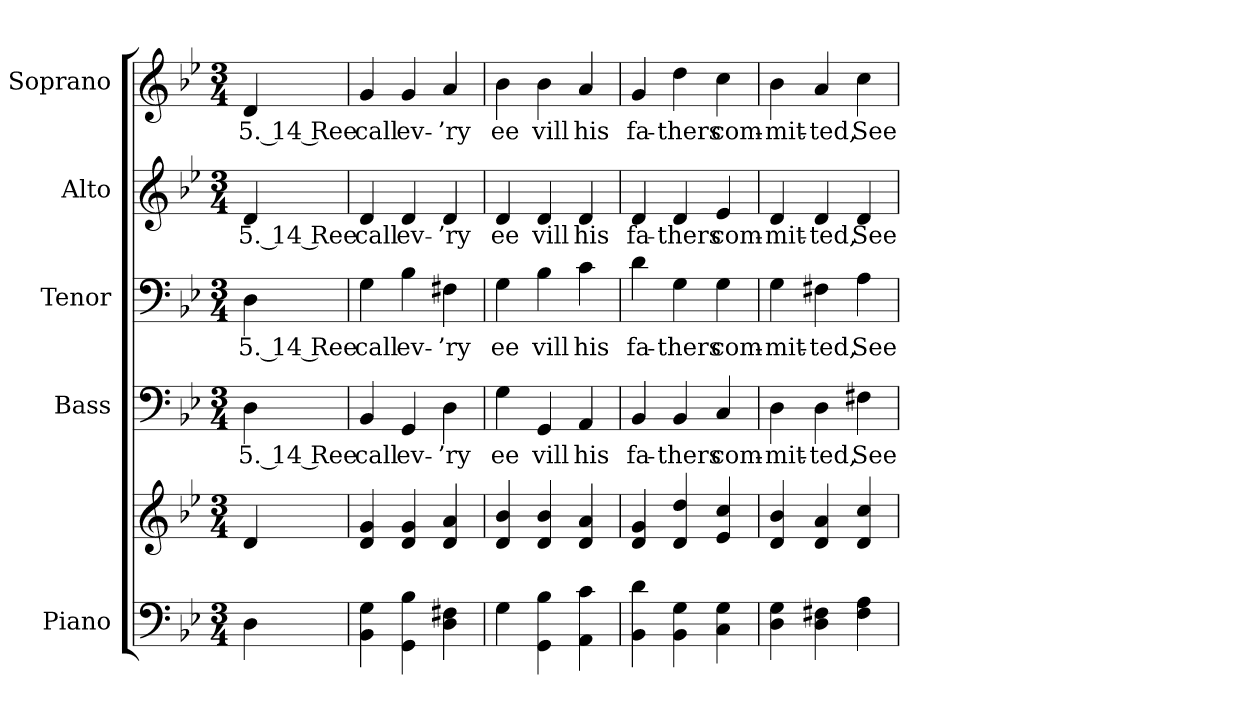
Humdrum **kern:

**kern	**kern	**kern	**text	**kern	**text	**kern	**text	**kern	**text
*part5	*part5	*part4	*part4	*part3	*part3	*part2	*part2	*part1	*part1
*staff6	*staff5	*staff4	*staff4	*staff3	*staff3	*staff2	*staff2	*staff1	*staff1
*I"Piano	*	*I"Bass	*	*I"Tenor	*	*I"Alto	*	*I"Soprano	*
*I'Pno.	*	*I'B.	*	*I'T.	*	*I'A.	*	*I'S.	*
!!LO:PB:g=z
*clefF4	*clefG2	*clefF4	*	*clefF4	*	*clefG2	*	*clefG2	*
*k[b-e-]	*k[b-e-]	*k[b-e-]	*	*k[b-e-]	*	*k[b-e-]	*	*k[b-e-]	*
*B-:	*B-:	*B-:	*	*B-:	*	*B-:	*	*B-:	*
*M3/4	*M3/4	*M3/4	*	*M3/4	*	*M3/4	*	*M3/4	*
=	=	=	=	=	=	=	=	=	=
!	!	!	!LO:LY:b:color=#000000	!	!	!	!	!	!
!	!	!	!	!	!LO:LY:b:color=#000000	!	!	!	!
!	!	!	!	!	!	!	!LO:LY:b:color=#000000	!	!
!	!	!	!	!	!	!	!	!	!LO:LY:b:color=#000000
4Di\	4di/	4Di\	5. 14 Ree	4Di\	5. 14 Ree	4di/	5. 14 Ree	4di/	5. 14 Ree
=1	=1	=1	=1	=1	=1	=1	=1	=1	=1
!	!	!	!LO:LY:b:color=#000000	!	!	!	!	!	!
!	!	!	!	!	!LO:LY:b:color=#000000	!	!	!	!
!	!	!	!	!	!	!	!LO:LY:b:color=#000000	!	!
!	!	!	!	!	!	!	!	!	!LO:LY:b:color=#000000
4BB-i\ 4Gi	4di/ 4gi	4BB-i/	call	4Gi\	call	4di/	call	4gi/	call
!	!	!	!LO:LY:b:color=#000000	!	!	!	!	!	!
!	!	!	!	!	!LO:LY:b:color=#000000	!	!	!	!
!	!	!	!	!	!	!	!LO:LY:b:color=#000000	!	!
!	!	!	!	!	!	!	!	!	!LO:LY:b:color=#000000
4GGi\ 4B-i	4di/ 4gi	4GGi/	ev-	4B-i\	ev-	4di/	ev-	4gi/	ev-
!	!	!	!LO:LY:b:color=#000000	!	!	!	!	!	!
!	!	!	!	!	!LO:LY:b:color=#000000	!	!	!	!
!	!	!	!	!	!	!	!LO:LY:b:color=#000000	!	!
!	!	!	!	!	!	!	!	!	!LO:LY:b:color=#000000
4Di\ 4F#Xi	4di/ 4ai	4Di\	-’ry	4F#Xi\	-’ry	4di/	-’ry	4ai/	-’ry
=2	=2	=2	=2	=2	=2	=2	=2	=2	=2
!	!	!	!LO:LY:b:color=#000000	!	!	!	!	!	!
!	!	!	!	!	!LO:LY:b:color=#000000	!	!	!	!
!	!	!	!	!	!	!	!LO:LY:b:color=#000000	!	!
!	!	!	!	!	!	!	!	!	!LO:LY:b:color=#000000
4Gi\	4di/ 4b-i	4Gi\	ee	4Gi\	ee	4di/	ee	4b-i\	ee
!	!	!	!LO:LY:b:color=#000000	!	!	!	!	!	!
!	!	!	!	!	!LO:LY:b:color=#000000	!	!	!	!
!	!	!	!	!	!	!	!LO:LY:b:color=#000000	!	!
!	!	!	!	!	!	!	!	!	!LO:LY:b:color=#000000
4GGi\ 4B-i	4di/ 4b-i	4GGi/	vill	4B-i\	vill	4di/	vill	4b-i\	vill
!	!	!	!LO:LY:b:color=#000000	!	!	!	!	!	!
!	!	!	!	!	!LO:LY:b:color=#000000	!	!	!	!
!	!	!	!	!	!	!	!LO:LY:b:color=#000000	!	!
!	!	!	!	!	!	!	!	!	!LO:LY:b:color=#000000
4AAi\ 4ci	4di/ 4ai	4AAi/	his	4ci\	his	4di/	his	4ai/	his
=3	=3	=3	=3	=3	=3	=3	=3	=3	=3
!	!	!	!LO:LY:b:color=#000000	!	!	!	!	!	!
!	!	!	!	!	!LO:LY:b:color=#000000	!	!	!	!
!	!	!	!	!	!	!	!LO:LY:b:color=#000000	!	!
!	!	!	!	!	!	!	!	!	!LO:LY:b:color=#000000
4BB-i\ 4di	4di/ 4gi	4BB-i/	fa-	4di\	fa-	4di/	fa-	4gi/	fa-
!	!	!	!LO:LY:b:color=#000000	!	!	!	!	!	!
!	!	!	!	!	!LO:LY:b:color=#000000	!	!	!	!
!	!	!	!	!	!	!	!LO:LY:b:color=#000000	!	!
!	!	!	!	!	!	!	!	!	!LO:LY:b:color=#000000
4BB-i\ 4Gi	4di/ 4ddi	4BB-i/	-thers	4Gi\	-thers	4di/	-thers	4ddi\	-thers
!	!	!	!LO:LY:b:color=#000000	!	!	!	!	!	!
!	!	!	!	!	!LO:LY:b:color=#000000	!	!	!	!
!	!	!	!	!	!	!	!LO:LY:b:color=#000000	!	!
!	!	!	!	!	!	!	!	!	!LO:LY:b:color=#000000
4Ci\ 4Gi	4e-i/ 4cci	4Ci/	com-	4Gi\	com-	4e-i/	com-	4cci\	com-
=4	=4	=4	=4	=4	=4	=4	=4	=4	=4
!	!	!	!LO:LY:b:color=#000000	!	!	!	!	!	!
!	!	!	!	!	!LO:LY:b:color=#000000	!	!	!	!
!	!	!	!	!	!	!	!LO:LY:b:color=#000000	!	!
!	!	!	!	!	!	!	!	!	!LO:LY:b:color=#000000
4Di\ 4Gi	4di/ 4b-i	4Di\	-mit-	4Gi\	-mit-	4di/	-mit-	4b-i\	-mit-
!	!	!	!LO:LY:b:color=#000000	!	!	!	!	!	!
!	!	!	!	!	!LO:LY:b:color=#000000	!	!	!	!
!	!	!	!	!	!	!	!LO:LY:b:color=#000000	!	!
!	!	!	!	!	!	!	!	!	!LO:LY:b:color=#000000
4Di\ 4F#Xi	4di/ 4ai	4Di\	-ted,	4F#Xi\	-ted,	4di/	-ted,	4ai/	-ted,
!	!	!	!LO:LY:b:color=#000000	!	!	!	!	!	!
!	!	!	!	!	!LO:LY:b:color=#000000	!	!	!	!
!	!	!	!	!	!	!	!LO:LY:b:color=#000000	!	!
!	!	!	!	!	!	!	!	!	!LO:LY:b:color=#000000
4F#i\ 4Ai	4di/ 4cci	4F#Xi\	See	4Ai\	See	4di/	See	4cci\	See
=	=	=	=	=	=	=	=	=	=
*-	*-	*-	*-	*-	*-	*-	*-	*-	*-
